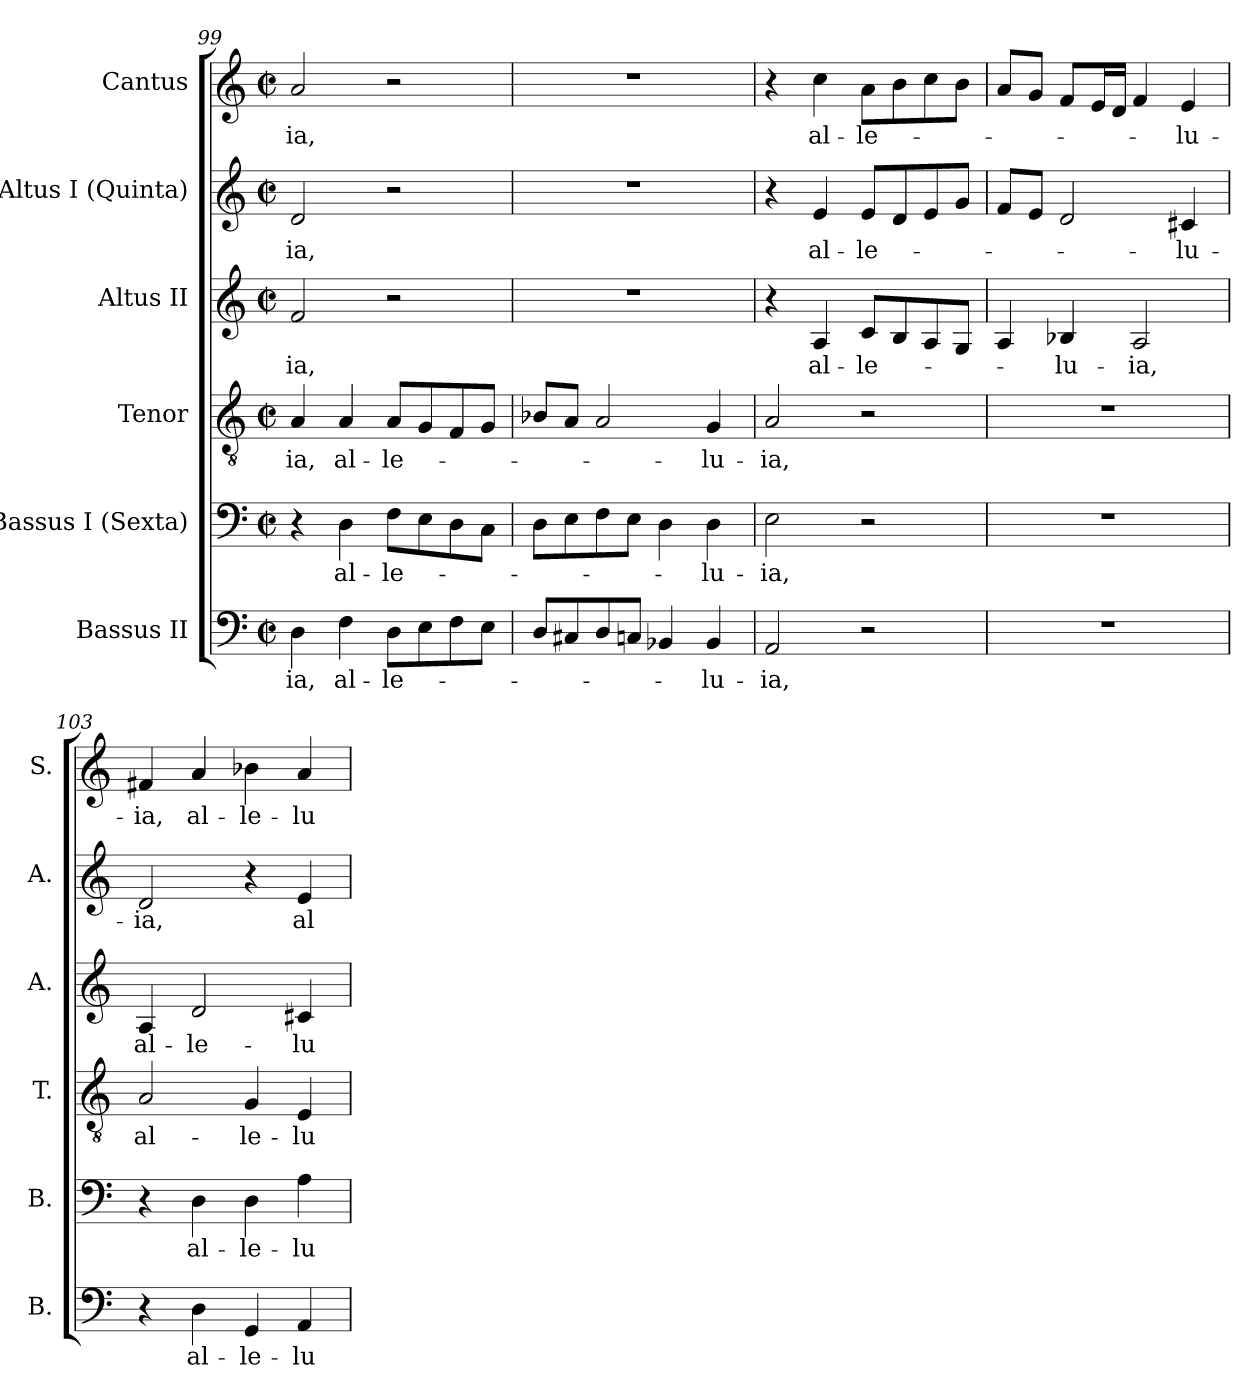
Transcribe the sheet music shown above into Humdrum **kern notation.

**kern	**text	**kern	**text	**kern	**text	**kern	**text	**kern	**text	**kern	**text
*part6	*part6	*part5	*part5	*part4	*part4	*part3	*part3	*part2	*part2	*part1	*part1
*staff6	*staff6	*staff5	*staff5	*staff4	*staff4	*staff3	*staff3	*staff2	*staff2	*staff1	*staff1
*I"Bassus II	*	*I"Bassus I (Sexta)	*	*I"Tenor	*	*I"Altus II	*	*I"Altus I (Quinta)	*	*I"Cantus	*
*I'B.	*	*I'B.	*	*I'T.	*	*I'A.	*	*I'A.	*	*I'S.	*
*clefF4	*	*clefF4	*	*clefGv2	*	*clefG2	*	*clefG2	*	*clefG2	*
*	*	*	*	*ITrd7c12	*	*	*	*	*	*	*
*k[]	*	*k[]	*	*k[]	*	*k[]	*	*k[]	*	*k[]	*
*C:	*	*C:	*	*C:	*	*C:	*	*C:	*	*C:	*
*M2/2	*	*M2/2	*	*M2/2	*	*M2/2	*	*M2/2	*	*M2/2	*
*met(c|)	*	*met(c|)	*	*met(c|)	*	*met(c|)	*	*met(c|)	*	*met(c|)	*
=99	=99	=99	=99	=99	=99	=99	=99	=99	=99	=99	=99
!	!LO:LY:b:color=#000000	!	!	!	!	!	!	!	!	!	!
!	!	!	!	!	!LO:LY:b:color=#000000	!	!	!	!	!	!
!	!	!	!	!	!	!	!LO:LY:b:color=#000000	!	!	!	!
!	!	!	!	!	!	!	!	!	!LO:LY:b:color=#000000	!	!
!	!	!	!	!	!	!	!	!	!	!	!LO:LY:b:color=#000000
4Di\	-ia,	4r	.	4AAi/	-ia,	2fi/	-ia,	2di/	-ia,	2ai/	-ia,
!	!LO:LY:b:color=#000000	!	!	!	!	!	!	!	!	!	!
!	!	!	!LO:LY:b:color=#000000	!	!	!	!	!	!	!	!
!	!	!	!	!	!LO:LY:b:color=#000000	!	!	!	!	!	!
4Fi\	al-	4Di\	al-	4AAi/	al-	.	.	.	.	.	.
!	!LO:LY:b:color=#000000	!	!	!	!	!	!	!	!	!	!
!	!	!	!LO:LY:b:color=#000000	!	!	!	!	!	!	!	!
!	!	!	!	!	!LO:LY:b:color=#000000	!	!	!	!	!	!
8Di\L	-le-	8Fi\L	-le-	8AAi/L	-le-	2r	.	2r	.	2r	.
8Ei\	.	8Ei\	.	8GGi/	.	.	.	.	.	.	.
8Fi\	.	8Di\	.	8FFi/	.	.	.	.	.	.	.
8Ei\J	.	8Ci\J	.	8GGi/J	.	.	.	.	.	.	.
=100	=100	=100	=100	=100	=100	=100	=100	=100	=100	=100	=100
8Di/L	.	8Di\L	.	8BB-Xi/L	.	1r	.	1r	.	1r	.
8C#Xi/	.	8Ei\	.	8AAi/J	.	.	.	.	.	.	.
8Di/	.	8Fi\	.	2AAi/	.	.	.	.	.	.	.
8Cni/J	.	8Ei\J	.	.	.	.	.	.	.	.	.
4BB-Xi/	.	4Di\	.	.	.	.	.	.	.	.	.
!	!LO:LY:b:color=#000000	!	!	!	!	!	!	!	!	!	!
!	!	!	!LO:LY:b:color=#000000	!	!	!	!	!	!	!	!
!	!	!	!	!	!LO:LY:b:color=#000000	!	!	!	!	!	!
4BB-i/	-lu-	4Di\	-lu-	4GGi/	-lu-	.	.	.	.	.	.
=101	=101	=101	=101	=101	=101	=101	=101	=101	=101	=101	=101
!	!LO:LY:b:color=#000000	!	!	!	!	!	!	!	!	!	!
!	!	!	!LO:LY:b:color=#000000	!	!	!	!	!	!	!	!
!	!	!	!	!	!LO:LY:b:color=#000000	!	!	!	!	!	!
2AAi/	-ia,	2Ei\	-ia,	2AAi/	-ia,	4r	.	4r	.	4r	.
!	!	!	!	!	!	!	!LO:LY:b:color=#000000	!	!	!	!
!	!	!	!	!	!	!	!	!	!LO:LY:b:color=#000000	!	!
!	!	!	!	!	!	!	!	!	!	!	!LO:LY:b:color=#000000
.	.	.	.	.	.	4Ai/	al-	4ei/	al-	4cci\	al-
!	!	!	!	!	!	!	!LO:LY:b:color=#000000	!	!	!	!
!	!	!	!	!	!	!	!	!	!LO:LY:b:color=#000000	!	!
!	!	!	!	!	!	!	!	!	!	!	!LO:LY:b:color=#000000
2r	.	2r	.	2r	.	8ci/L	-le-	8ei/L	-le-	8ai\L	-le-
.	.	.	.	.	.	8Bi/	.	8di/	.	8bi\	.
.	.	.	.	.	.	8Ai/	.	8ei/	.	8cci\	.
.	.	.	.	.	.	8Gi/J	.	8gi/J	.	8bi\J	.
=102	=102	=102	=102	=102	=102	=102	=102	=102	=102	=102	=102
1r	.	1r	.	1r	.	4Ai/	.	8fi/L	.	8ai/L	.
.	.	.	.	.	.	.	.	8ei/J	.	8gi/J	.
!	!	!	!	!	!	!	!LO:LY:b:color=#000000	!	!	!	!
.	.	.	.	.	.	4B-Xi/	-lu-	2di/	.	8fi/L	.
.	.	.	.	.	.	.	.	.	.	16ei/L	.
.	.	.	.	.	.	.	.	.	.	16di/JJ	.
!	!	!	!	!	!	!	!LO:LY:b:color=#000000	!	!	!	!
.	.	.	.	.	.	2Ai/	-ia,	.	.	4fi/	.
!	!	!	!	!	!	!	!	!	!LO:LY:b:color=#000000	!	!
!	!	!	!	!	!	!	!	!	!	!	!LO:LY:b:color=#000000
.	.	.	.	.	.	.	.	4c#Xi/	-lu-	4ei/	-lu-
!!LO:LB:g=z
=103	=103	=103	=103	=103	=103	=103	=103	=103	=103	=103	=103
!	!	!	!	!	!LO:LY:b:color=#000000	!	!	!	!	!	!
!	!	!	!	!	!	!	!LO:LY:b:color=#000000	!	!	!	!
!	!	!	!	!	!	!	!	!	!LO:LY:b:color=#000000	!	!
!	!	!	!	!	!	!	!	!	!	!	!LO:LY:b:color=#000000
4r	.	4r	.	2AAi/	al-	4Ai/	al-	2di/	-ia,	4f#Xi/	-ia,
!	!LO:LY:b:color=#000000	!	!	!	!	!	!	!	!	!	!
!	!	!	!LO:LY:b:color=#000000	!	!	!	!	!	!	!	!
!	!	!	!	!	!	!	!LO:LY:b:color=#000000	!	!	!	!
!	!	!	!	!	!	!	!	!	!	!	!LO:LY:b:color=#000000
4Di\	al-	4Di\	al-	.	.	2di/	-le-	.	.	4ai/	al-
!	!LO:LY:b:color=#000000	!	!	!	!	!	!	!	!	!	!
!	!	!	!LO:LY:b:color=#000000	!	!	!	!	!	!	!	!
!	!	!	!	!	!LO:LY:b:color=#000000	!	!	!	!	!	!
!	!	!	!	!	!	!	!	!	!	!	!LO:LY:b:color=#000000
4GGi/	-le-	4Di\	-le-	4GGi/	-le-	.	.	4r	.	4b-Xi\	-le-
!	!LO:LY:b:color=#000000	!	!	!	!	!	!	!	!	!	!
!	!	!	!LO:LY:b:color=#000000	!	!	!	!	!	!	!	!
!	!	!	!	!	!LO:LY:b:color=#000000	!	!	!	!	!	!
!	!	!	!	!	!	!	!LO:LY:b:color=#000000	!	!	!	!
!	!	!	!	!	!	!	!	!	!LO:LY:b:color=#000000	!	!
!	!	!	!	!	!	!	!	!	!	!	!LO:LY:b:color=#000000
4AAi/	-lu-	4Ai\	-lu-	4EEi/	-lu-	4c#Xi/	-lu-	4ei/	al-	4ai/	-lu-
=	=	=	=	=	=	=	=	=	=	=	=
*-	*-	*-	*-	*-	*-	*-	*-	*-	*-	*-	*-
